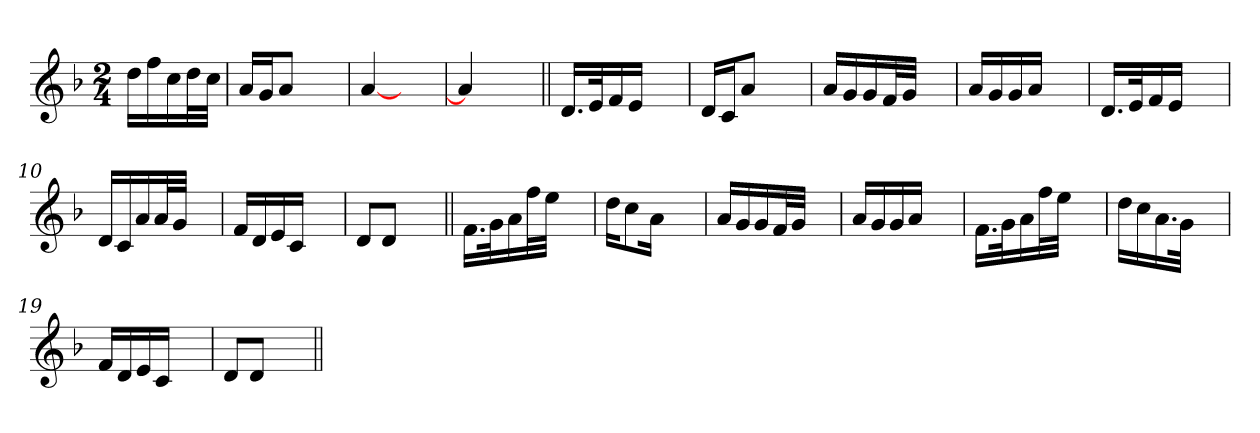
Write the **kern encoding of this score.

**kern
*part1
*staff1
*clefG2
*k[b-]
*d:
*M2/4
=1
16dd\LL
16ff\
16cc\
32dd\L
32cc\JJJ
=2
16a/LL
16g/J
8a/J
4ryy
=3
[4a/
4ryy
=4
4a/]
4ryy
=5||
16.d/LL
32e/K
16f/
16e/JJ
4ryy
=6
16d/LL
16c/J
8a/J
4ryy
=7
16a/LL
16g/
16g/
32f/L
32g/JJJ
4ryy
=8
16a/LL
16g/
16g/
16a/JJ
4ryy
!!LO:LB:g=z
=9
16.d/LL
32e/K
16f/
16e/JJ
4ryy
=10
16d/LL
16c/
16a/
32a/L
32g/JJJ
4ryy
=11
16f/LL
16d/
16e/
16c/JJ
4ryy
=12
8d/L
8d/J
4ryy
=13||
16.f\LL
32g\K
16a\
32ff\L
32ee\JJJ
4ryy
=14
16dd\KL
8cc\
16a\Jk
4ryy
=15
16a/LL
16g/
16g/
32f/L
32g/JJJ
4ryy
!!LO:LB:g=z
=16
16a/LL
16g/
16g/
16a/JJ
4ryy
=17
16.f\LL
32g\K
16a\
32ff\L
32ee\JJJ
4ryy
=18
16dd\LL
16cc\
16.a\
32g\JJk
4ryy
=19
16f/LL
16d/
16e/
16c/JJ
4ryy
=20
8d/L
8d/J
4ryy
=||
*-
